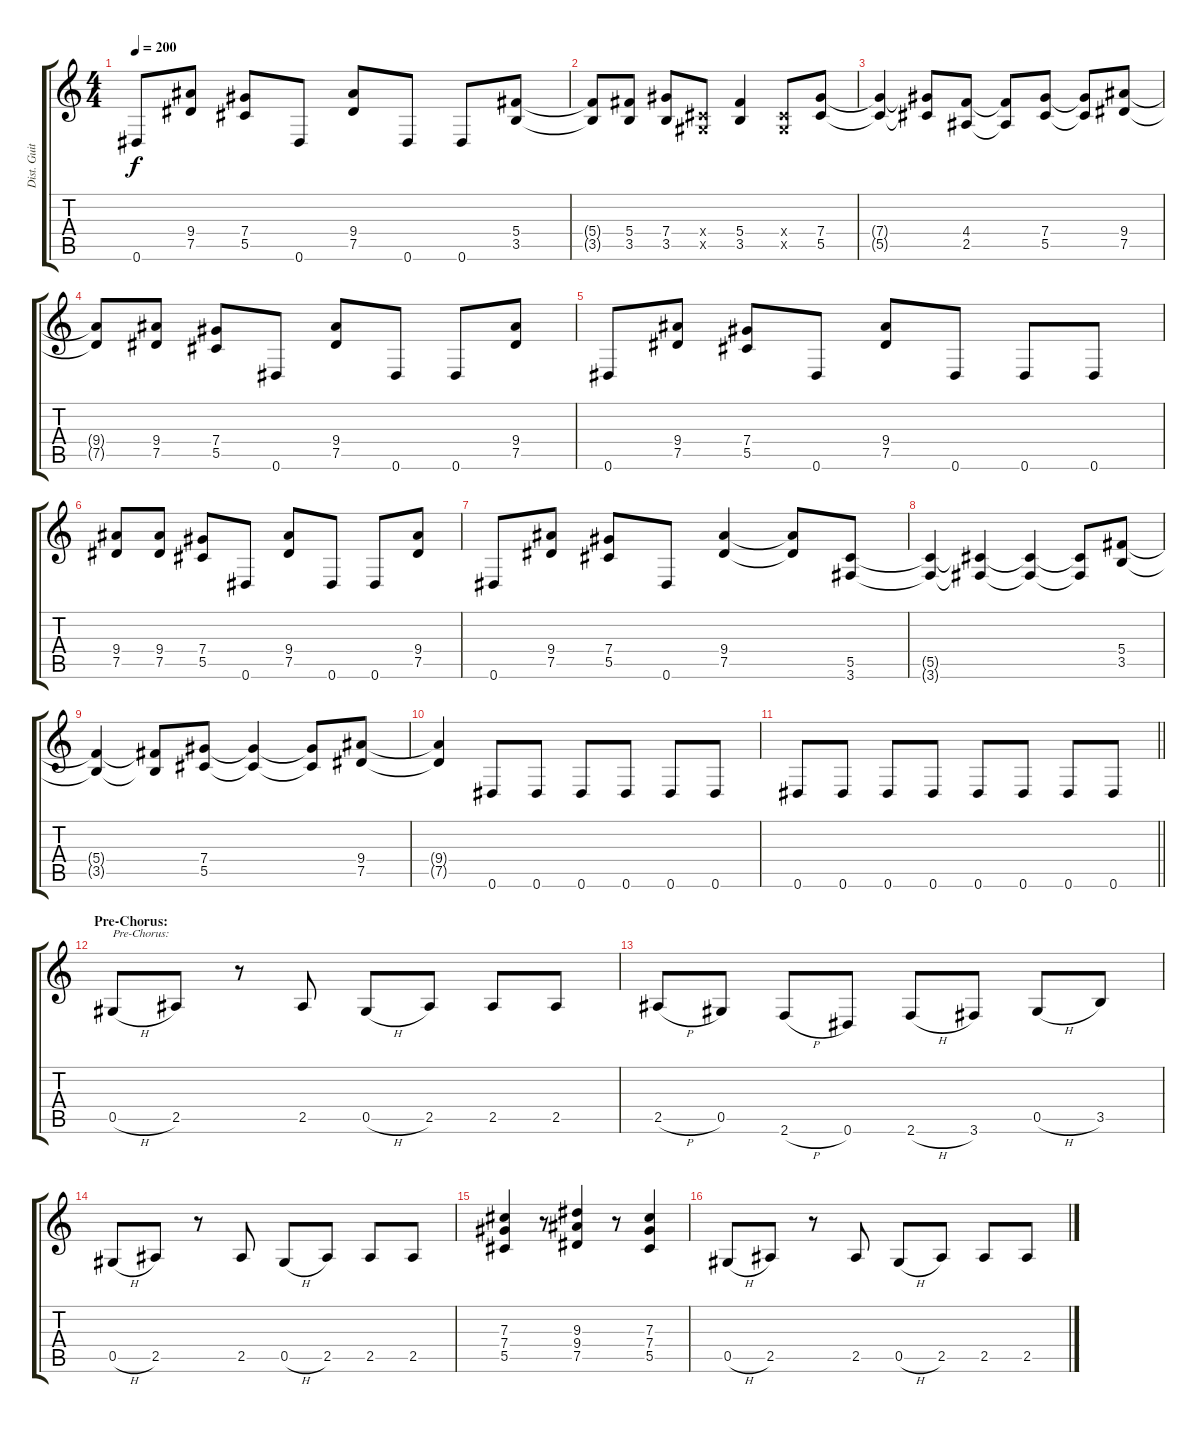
\track ("Dist. Guitar 1" "Dist. Guit") {instrument distortionguitar}
\staff {score tabs}
\tuning (Eb4 Bb3 Gb3 Db3 Ab2 Eb2) {hide}
\ts (4 4)
\tempo 200
\clef g2
\ks c
0.6.8{dy f} (9.4 7.5).8 (7.4 5.5).8 0.6.8 (9.4 7.5).8 0.6.8 0.6.8 (5.4 3.5).8 |
(5.4{t} 3.5{t}).8 (5.4 3.5).8 (7.4 3.5).8 (0.4{x} 0.5{x}).8 (5.4 3.5).4 (0.4{x} 0.5{x}).8 (7.4 5.5).8 |
(7.4{t} 5.5{t}).4 (7.4{t} 5.5{t}).8 (4.4 2.5).8 (4.4{t} 2.5{t}).8 (7.4 5.5).8 (7.4{t} 5.5{t}).8 (9.4 7.5).8 |
(9.4{t} 7.5{t}).8 (9.4 7.5).8 (7.4 5.5).8 0.6.8 (9.4 7.5).8 0.6.8 0.6.8 (9.4 7.5).8 |
0.6.8 (9.4 7.5).8 (7.4 5.5).8 0.6.8 (9.4 7.5).8 0.6.8 0.6.8 0.6.8 |
(9.4 7.5).8 (9.4 7.5).8 (7.4 5.5).8 0.6.8 (9.4 7.5).8 0.6.8 0.6.8 (9.4 7.5).8 |
0.6.8 (9.4 7.5).8 (7.4 5.5).8 0.6.8 (9.4 7.5).4 (9.4{t} 7.5{t}).8 (5.5 3.6).8 |
(5.5{t} 3.6{t}).4 (5.5{t} 3.6{t}).4 (5.5{t} 3.6{t}).4 (5.5{t} 3.6{t}).8 (5.4 3.5).8 |
(5.4{t} 3.5{t}).4 (5.4{t} 3.5{t}).8 (7.4 5.5).8 (7.4{t} 5.5{t}).4 (7.4{t} 5.5{t}).8 (9.4 7.5).8 |
(9.4{t} 7.5{t}).4 0.6.8 0.6.8 0.6.8 0.6.8 0.6.8 0.6.8 |
\barLineRight lightlight
0.6.8 0.6.8 0.6.8 0.6.8 0.6.8 0.6.8 0.6.8 0.6.8 |
\section ("" "Pre-Chorus:")
0.5{h}.8{txt "Pre-Chorus:"} 2.5.8 r.8 2.5.8 0.5{h}.8 2.5.8 2.5.8 2.5.8 |
2.5{h}.8 0.5.8 2.6{h}.8 0.6.8 2.6{h}.8 3.6.8 0.5{h}.8 3.5.8 |
0.5{h}.8 2.5.8 r.8 2.5.8 0.5{h}.8 2.5.8 2.5.8 2.5.8 |
(7.3 7.4 5.5).4 r.8 (9.3 9.4 7.5).4 r.8 (7.3 7.4 5.5).4 |
0.5{h}.8 2.5.8 r.8 2.5.8 0.5{h}.8 2.5.8 2.5.8 2.5.8
